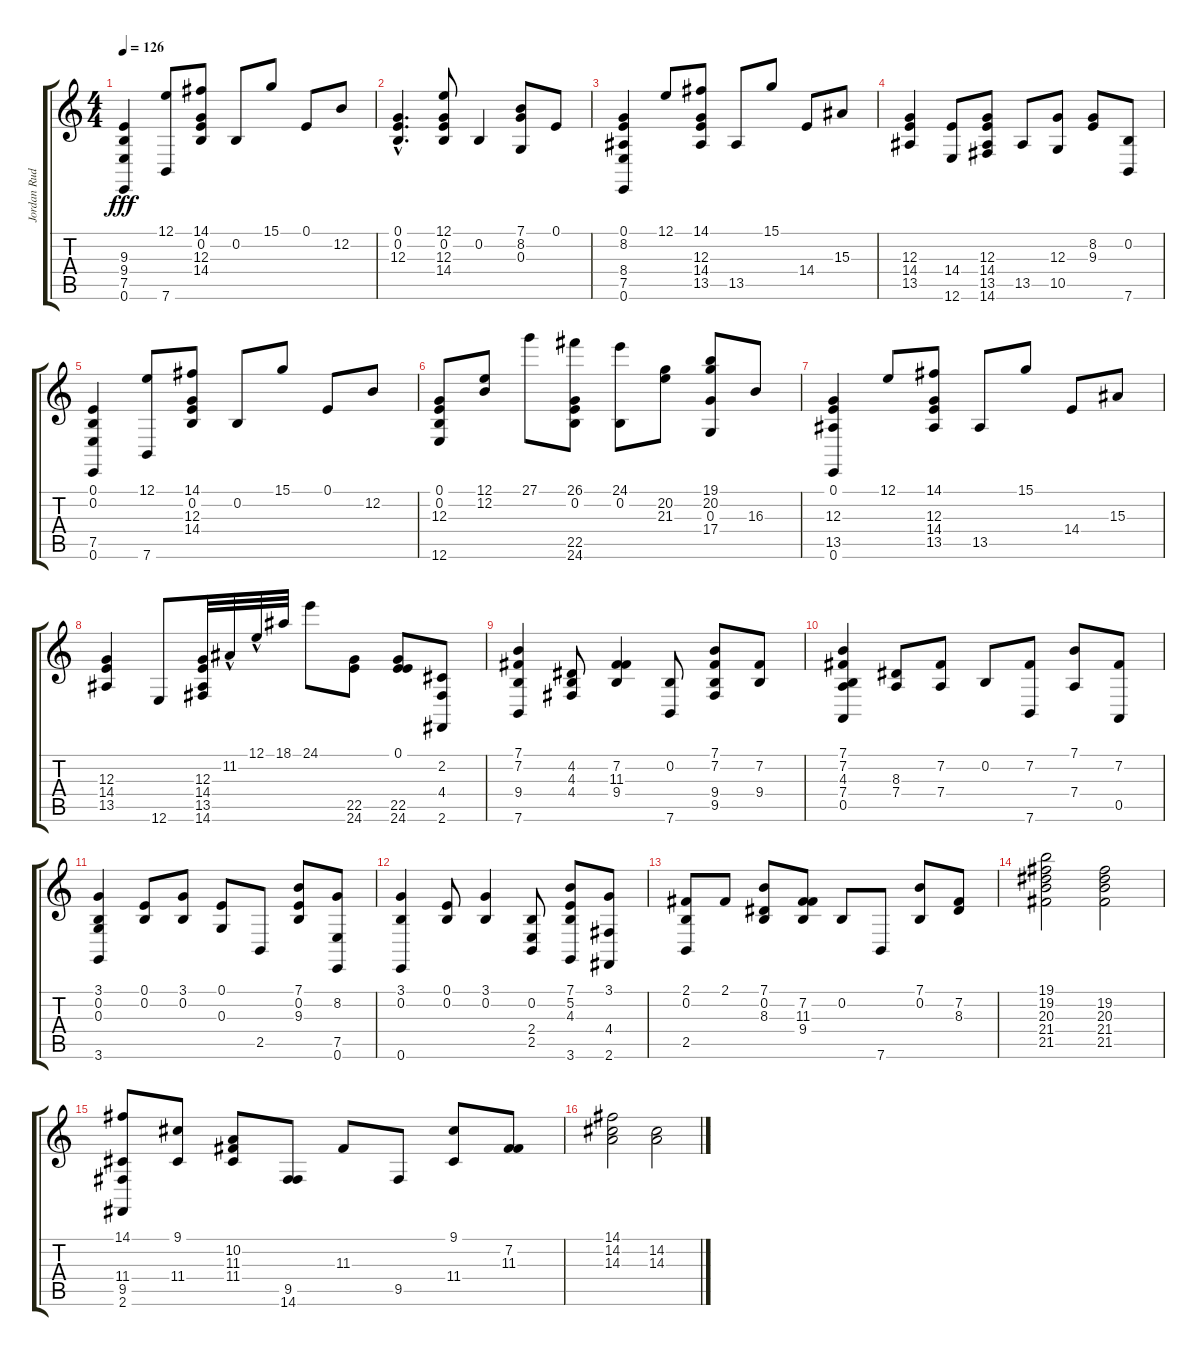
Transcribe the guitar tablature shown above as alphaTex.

\track ("Jordan Rudess Piano" "Jordan Rud") {instrument acousticgrandpiano}
\staff {score tabs}
\tuning (E4 B3 G3 D3 A2 E2) {hide}
\ts (4 4)
\tempo 126
\clef g2
\ks c
(9.3 9.4 7.5 0.6).4{dy fff instrument acousticgrandpiano} (12.1 7.6).8 (14.1 0.2 12.3 14.4).8 0.2.8 15.1.8 0.1.8 12.2.8 |
(0.1{hac} 0.2{hac} 12.3{hac}).4{d} (12.1 0.2 12.3 14.4).8 0.2.4 (7.1 8.2 0.3).8 0.1.8 |
(0.1 8.2 8.4 7.5 0.6).4 12.1.8 (14.1 12.3 14.4 13.5).8 13.5.8 15.1.8 14.4.8 15.3.8 |
(12.3 14.4 13.5).4 (14.4 12.6).8 (12.3 14.4 13.5 14.6).8 13.5.8 (12.3 10.5).8 (8.2 9.3).8 (0.2 7.6).8 |
(0.1 0.2 7.5 0.6).4 (12.1 7.6).8 (14.1 0.2 12.3 14.4).8 0.2.8 15.1.8 0.1.8 12.2.8 |
(0.1 0.2 12.3 12.6).8 (12.1 12.2).8 27.1.8 (26.1 0.2 22.5 24.6).8 (24.1 0.2).8 (20.2 21.3).8 (19.1 20.2 0.3 17.4).8 16.3.8 |
(0.1 12.3 13.5 0.6).4 12.1.8 (14.1 12.3 14.4 13.5).8 13.5.8 15.1.8 14.4.8 15.3.8 |
(12.3 14.4 13.5).4 12.6.8 (12.3 14.4 13.5 14.6).32 11.2{hac}.32 12.1{hac}.32 18.1.32 24.1.8 (22.5 24.6).8 (0.1 22.5 24.6).8 (2.2 4.4 2.6).8 |
(7.1 7.2 9.4 7.6).4 (4.2 4.3 4.4).8 (7.2 11.3 9.4).4 (0.2 7.6).8 (7.1 7.2 9.4 9.5).8 (7.2 9.4).8 |
(7.1 7.2 4.3 7.4 0.5).4 (8.3 7.4).8 (7.2 7.4).8 0.2.8 (7.2 7.6).8 (7.1 7.4).8 (7.2 0.5).8 |
(3.1 0.2 0.3 3.6).4 (0.1 0.2).8 (3.1 0.2).8 (0.1 0.3).8 2.5.8 (7.1 0.2 9.3).8 (8.2 7.5 0.6).8 |
(3.1 0.2 0.6).4 (0.1 0.2).8 (3.1 0.2).4 (0.2 2.4 2.5).8 (7.1 5.2 4.3 3.6).8 (3.1 4.4 2.6).8 |
(2.1 0.2 2.5).8 2.1.8 (7.1 0.2 8.3).8 (7.2 11.3 9.4).8 0.2.8 7.6.8 (7.1 0.2).8 (7.2 8.3).8 |
(19.1 19.2 20.3 21.4 21.5).2 (19.2 20.3 21.4 21.5).2 |
(14.1 11.4 9.5 2.6).8 (9.1 11.4).8 (10.2 11.3 11.4).8 (9.5 14.6).8 11.3.8 9.5.8 (9.1 11.4).8 (7.2 11.3).8 |
(14.1 14.2 14.3).2 (14.2 14.3).2
